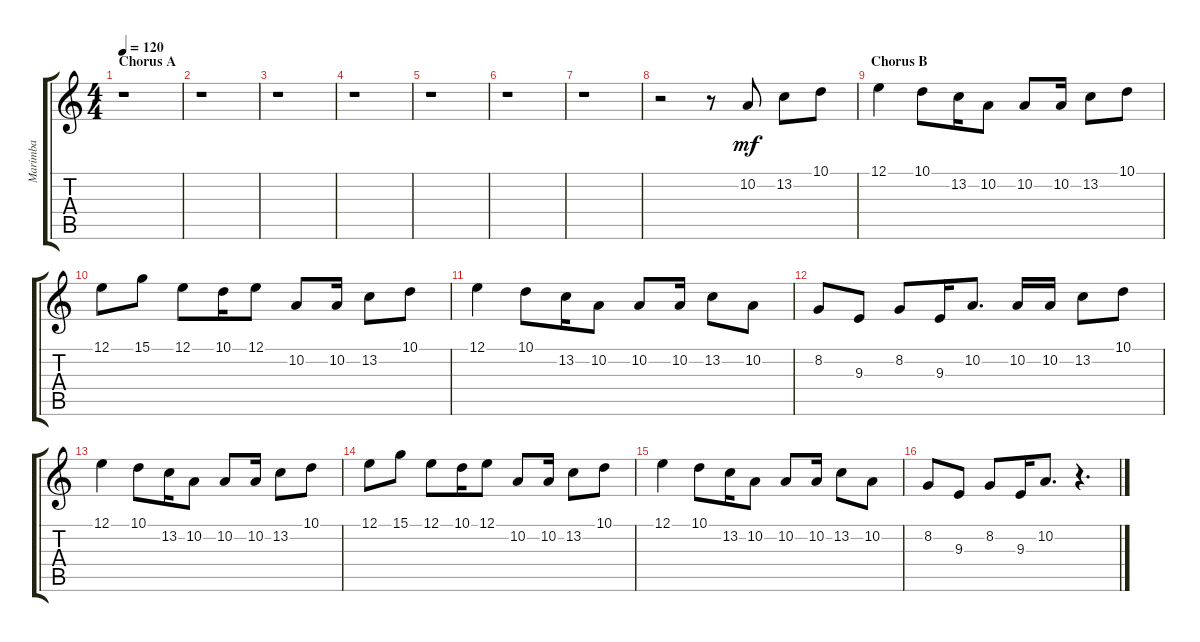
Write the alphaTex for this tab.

\track ("Marimba" "Marimba") {instrument marimba}
\staff {score tabs}
\tuning (E4 B3 G3 D3 A2 E2) {hide}
\ts (4 4)
\section ("" "Chorus A")
\tempo 120
\clef g2
\ks c
r.1{dy mf} |
r.1 |
r.1 |
r.1 |
r.1 |
r.1 |
r.1 |
r.2 r.8 10.2.8 13.2.8 10.1.8 |
\section ("" "Chorus B")
12.1.4 10.1.8 13.2.16 10.2.8 10.2.8 10.2.16 13.2.8 10.1.8 |
12.1.8 15.1.8 12.1.8 10.1.16 12.1.8 10.2.8 10.2.16 13.2.8 10.1.8 |
12.1.4 10.1.8 13.2.16 10.2.8 10.2.8 10.2.16 13.2.8 10.2.8 |
8.2.8 9.3.8 8.2.8 9.3.16 10.2.8{d} 10.2.16 10.2.16 13.2.8 10.1.8 |
12.1.4 10.1.8 13.2.16 10.2.8 10.2.8 10.2.16 13.2.8 10.1.8 |
12.1.8 15.1.8 12.1.8 10.1.16 12.1.8 10.2.8 10.2.16 13.2.8 10.1.8 |
12.1.4 10.1.8 13.2.16 10.2.8 10.2.8 10.2.16 13.2.8 10.2.8 |
8.2.8 9.3.8 8.2.8 9.3.16 10.2.8{d} r.4{d}
